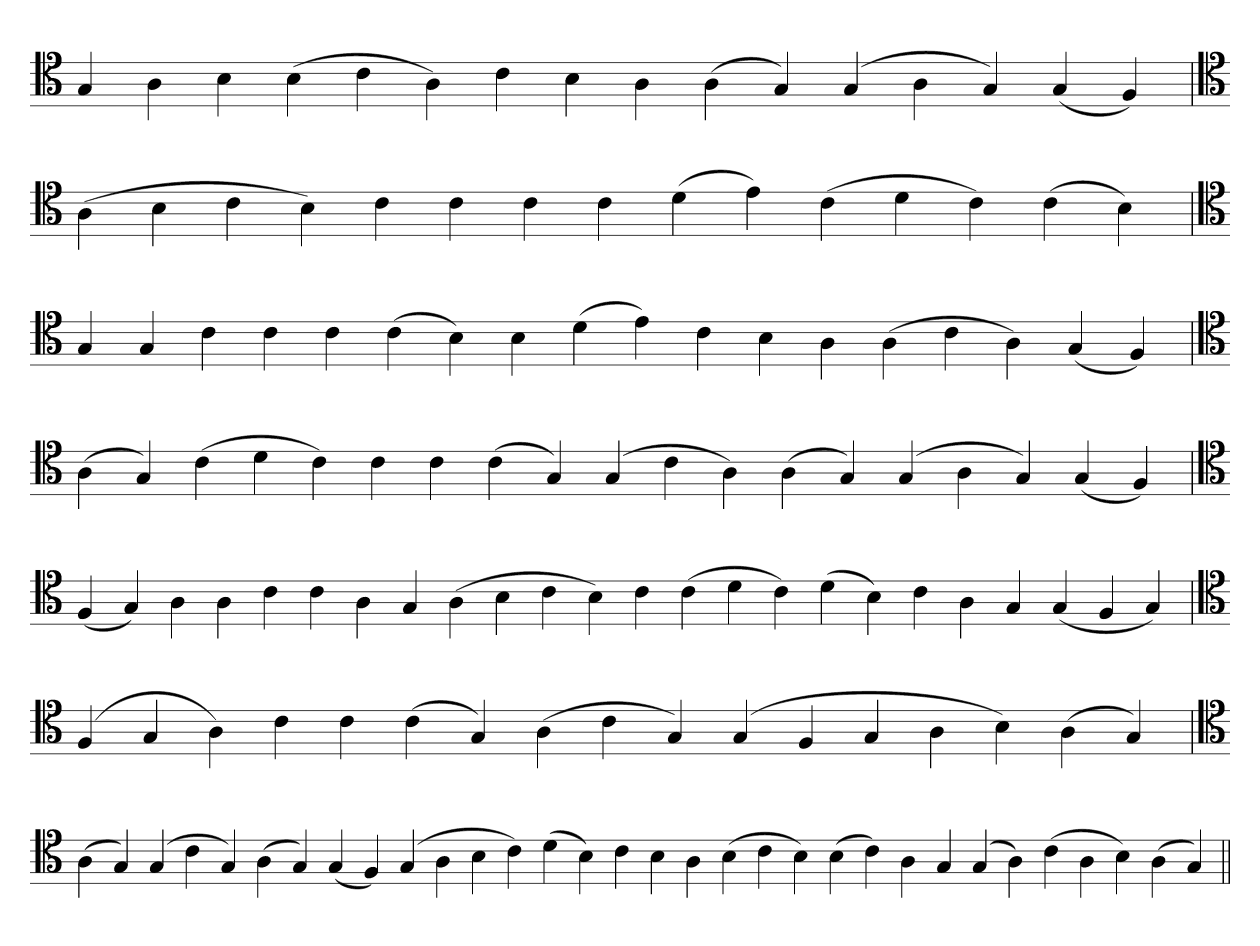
**kern
*part1
*staff1
*clefC4
=
4G
4A
4B
(4B
4c
4A)
4c
4B
4A
(4A
4G)
(4G
4A
4G)
(4G
4F)
='
*clefC4
(4A
4B
4c
4B)
4c
4c
4c
4c
(4d
4e)
(4c
4d
4c)
(4c
4B)
=`
*clefC4
4G
4G
4c
4c
4c
(4c
4B)
4B
(4d
4e)
4c
4B
4A
(4A
4c
4A)
(4G
4F)
=`
*clefC4
(4A
4G)
(4c
4d
4c)
4c
4c
(4c
4G)
(4G
4c
4A)
(4A
4G)
(4G
4A
4G)
(4G
4F)
=
*clefC4
(4F
4G)
4A
4A
4c
4c
4A
4G
(4A
4B
4c
4B)
4c
(4c
4d
4c)
(4d
4B)
4c
4A
4G
(4G
4F
4G)
=`
*clefC4
(4F
4G
4A)
4c
4c
(4c
4G)
(4A
4c
4G)
(4G
4F
4G
4A
4B)
(4A
4G)
=
*clefC4
(4A
4G)
(4G
4c
4G)
(4A
4G)
(4G
4F)
(4G
4A
4B
4c)
(4d
4B)
4c
4B
4A
(4B
4c
4B)
(4B
4c)
4A
4G
(4G
4A)
(4c
4A
4B)
(4A
4G)
=||
*-
